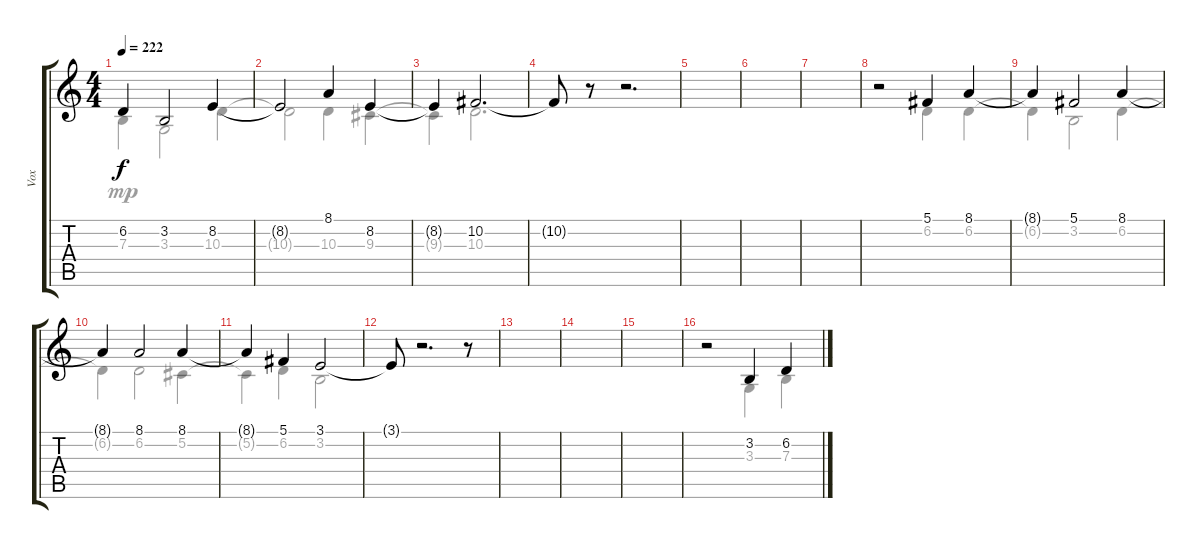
\track ("Vox" "Vox") {instrument oboe}
\staff {score tabs}
\tuning (Db4 Ab3 E3 B2 Gb2 B1) {hide}
\voice
\ts (4 4)
\tempo 222
\clef g2
\ks c
6.2{t}.4{dy f} 3.2.2 8.2.4 |
8.2{t}.2 8.1.4 8.2.4 |
8.2{t}.4 10.2.2{d} |
10.2{t}.8 r.8 r.2{d} |
|
|
|
r.2 5.1.4 8.1.4 |
8.1{t}.4 5.1.2 8.1.4 |
8.1{t}.4 8.1.2 8.1.4 |
8.1{t}.4 5.1.4 3.1.2 |
3.1{t}.8 r.2{d} r.8 |
|
|
|
r.2 3.2.4 6.2.4
\voice
\clef g2
\ottava regular
\simile none
\ks c
7.3{t}.4{dy mp} 3.3.2 10.3.4 |
10.3{t}.2 10.3.4 9.3.4 |
9.3{t}.4 10.3.2{d} |
|
|
|
|
r.2 6.2.4 6.2.4 |
6.2{t}.4 3.2.2 6.2.4 |
6.2{t}.4 6.2.2 5.2.4 |
5.2{t}.4 6.2.4 3.2.2 |
|
|
|
|
r.2 3.3.4 7.3.4
